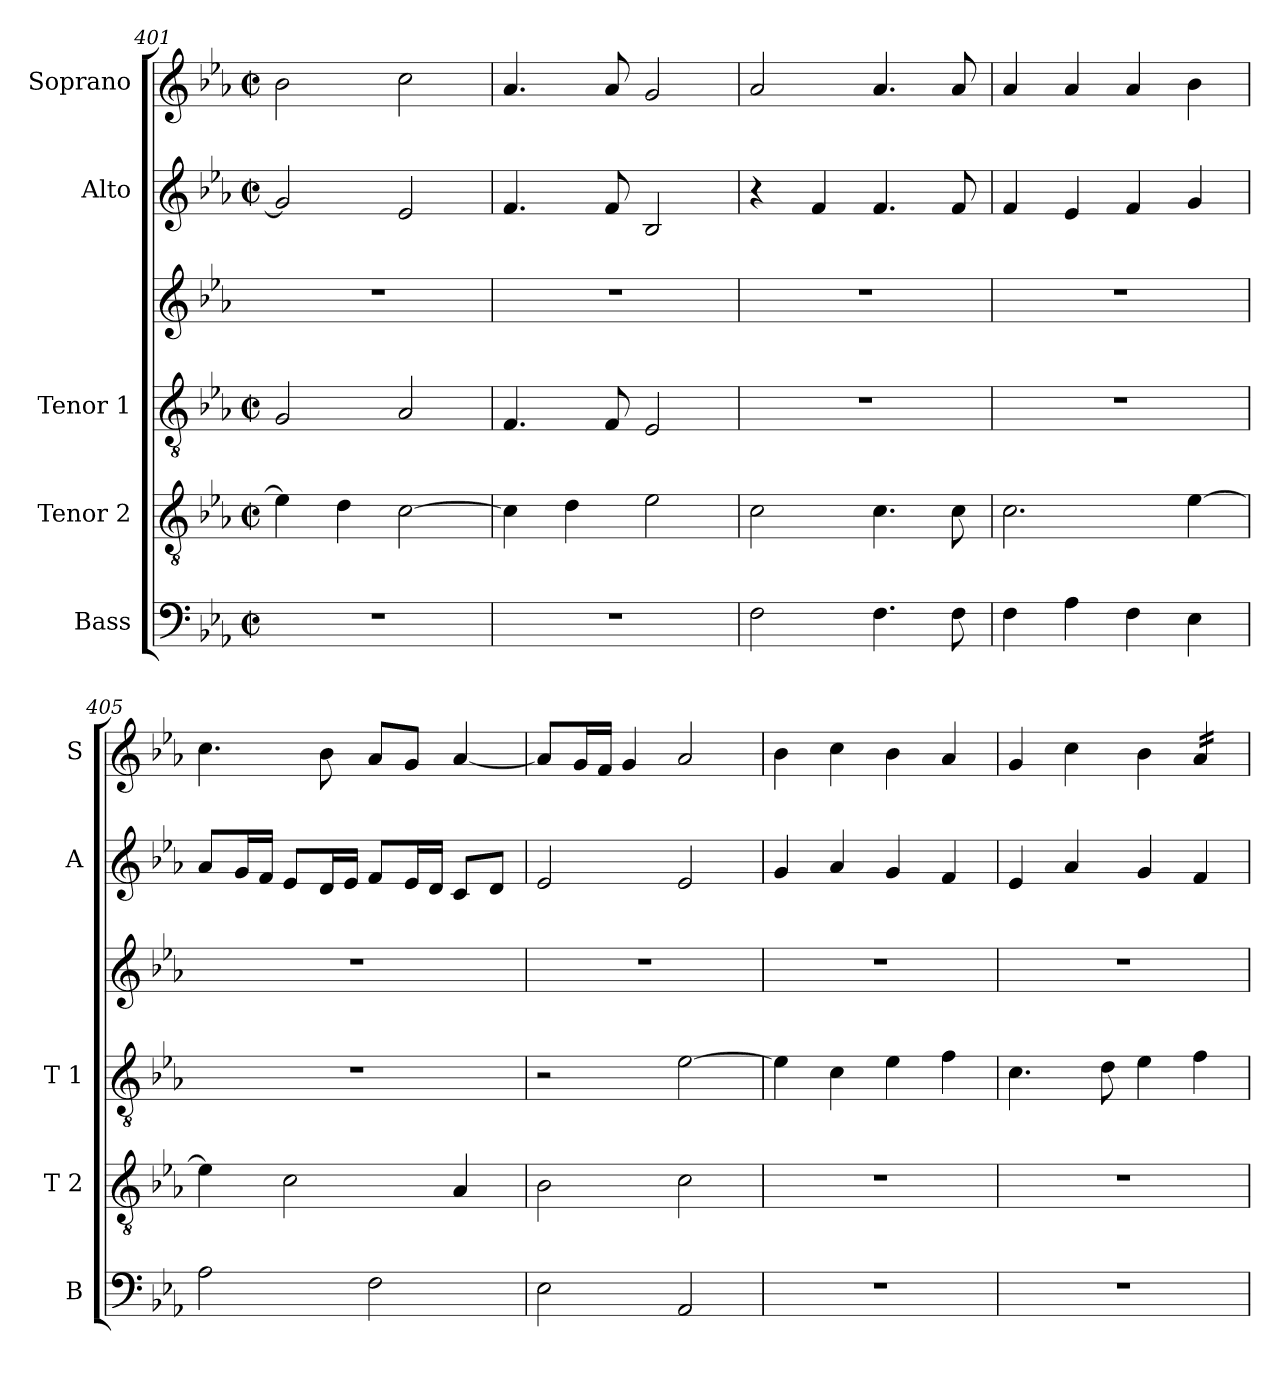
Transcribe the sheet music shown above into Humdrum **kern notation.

**kern	**kern	**kern	**kern	**kern	**kern
*part6	*part5	*part4	*part3	*part2	*part1
*staff6	*staff5	*staff4	*staff3	*staff2	*staff1
*I"Bass	*I"Tenor 2	*I"Tenor 1	*	*I"Alto	*I"Soprano
*I'B	*I'T 2	*I'T 1	*	*I'A	*I'S
*clefF4	*clefGv2	*clefGv2	*clefG2	*clefG2	*clefG2
*k[b-e-a-]	*k[b-e-a-]	*k[b-e-a-]	*k[b-e-a-]	*k[b-e-a-]	*k[b-e-a-]
*E-:	*E-:	*E-:	*E-:	*E-:	*E-:
*M2/2	*M2/2	*M2/2	*	*M2/2	*M2/2
*met(c|)	*met(c|)	*met(c|)	*	*met(c|)	*met(c|)
=401	=401	=401	=401	=401	=401
1r	4e-\]	2G/	1r	2g/]	2b-\
.	4d\	.	.	.	.
.	[>2c\	2A-/	.	2e-/	2cc\
=402	=402	=402	=402	=402	=402
1r	4c\]	4.F/	1r	4.f/	4.a-/
.	4d\	.	.	.	.
.	.	8F/	.	8f/	8a-/
.	2e-\	2E-/	.	2B-/	2g/
=403	=403	=403	=403	=403	=403
2F\	2c\	1r	1r	4r	2a-/
.	.	.	.	4f/	.
4.F\	4.c\	.	.	4.f/	4.a-/
8F\	8c\	.	.	8f/	8a-/
!!LO:LB:g=z
=404	=404	=404	=404	=404	=404
4F\	2.c\	1r	1r	4f/	4a-/
4A-\	.	.	.	4e-/	4a-/
4F\	.	.	.	4f/	4a-/
4E-\	[>4e-\	.	.	4g/	4b-\
=405	=405	=405	=405	=405	=405
2A-\	4e-\]	1r	1r	8a-/L	4.cc\
.	.	.	.	16g/L	.
.	.	.	.	16f/JJ	.
.	2c\	.	.	8e-/L	.
.	.	.	.	16d/L	8b-\
.	.	.	.	16e-/JJ	.
2F\	.	.	.	8f/L	8a-/L
.	.	.	.	16e-/L	8g/J
.	.	.	.	16d/JJ	.
.	4A-/	.	.	8c/L	[<4a-/
.	.	.	.	8d/J	.
=406	=406	=406	=406	=406	=406
2E-\	2B-\	2r	1r	2e-/	8a-/L]
.	.	.	.	.	16g/L
.	.	.	.	.	16f/JJ
.	.	.	.	.	4g/
2AA-/	2c\	[>2e-\	.	2e-/	2a-/
=407	=407	=407	=407	=407	=407
1r	1r	4e-\]	1r	4g/	4b-\
.	.	4c\	.	4a-/	4cc\
.	.	4e-\	.	4g/	4b-\
.	.	4f\	.	4f/	4a-/
=408	=408	=408	=408	=408	=408
1r	1r	4.c\	1r	4e-/	4g/
.	.	.	.	4a-/	4cc\
.	.	8d\	.	.	.
.	.	4e-\	.	4g/	4b-\
*	*	*	*	*	*tremolo
.	.	4f\	.	4f/	16a-/LL
.	.	.	.	.	16a-/
.	.	.	.	.	16a-/
.	.	.	.	.	16a-/JJ
*	*	*	*	*	*Xtremolo
=	=	=	=	=	=
*-	*-	*-	*-	*-	*-
